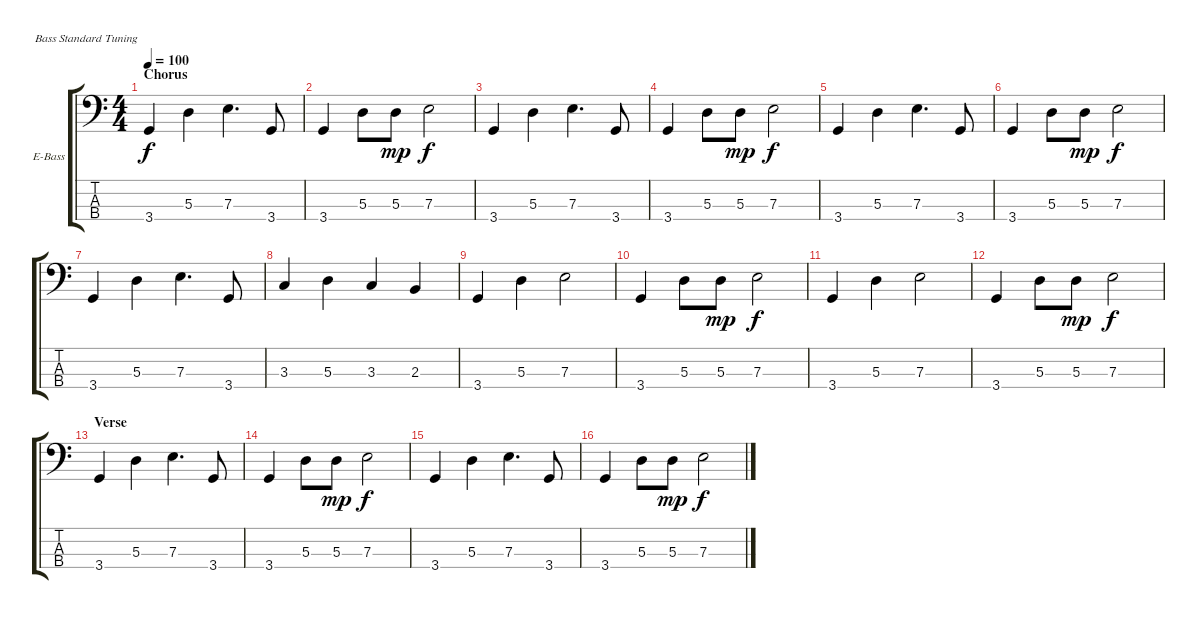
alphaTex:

\defaultSystemsLayout 4
\bracketExtendMode groupsimilarinstruments
\firstSystemTrackNameOrientation horizontal
\otherSystemsTrackNameOrientation horizontal
\track ("Electric Bass" "E-Bass") {instrument electricbassfinger}
\staff {score tabs}
\tuning (G2 D2 A1 E1)
\ts (4 4)
\section ("" "Chorus")
\tempo 100
\clef f4
\ks c
3.4.4{dy f} 5.3.4 7.3.4{d} 3.4.8 |
3.4.4 5.3.8 5.3.8{dy mp} 7.3.2{dy f} |
3.4.4 5.3.4 7.3.4{d} 3.4.8 |
3.4.4 5.3.8 5.3.8{dy mp} 7.3.2{dy f} |
3.4.4 5.3.4 7.3.4{d} 3.4.8 |
3.4.4 5.3.8 5.3.8{dy mp} 7.3.2{dy f} |
3.4.4 5.3.4 7.3.4{d} 3.4.8 |
3.3.4 5.3.4 3.3.4 2.3.4 |
3.4.4 5.3.4 7.3.2 |
3.4.4 5.3.8 5.3.8{dy mp} 7.3.2{dy f} |
3.4.4 5.3.4 7.3.2 |
3.4.4 5.3.8 5.3.8{dy mp} 7.3.2{dy f} |
\section ("" "Verse")
3.4.4 5.3.4 7.3.4{d} 3.4.8 |
3.4.4 5.3.8 5.3.8{dy mp} 7.3.2{dy f} |
3.4.4 5.3.4 7.3.4{d} 3.4.8 |
3.4.4 5.3.8 5.3.8{dy mp} 7.3.2{dy f}
